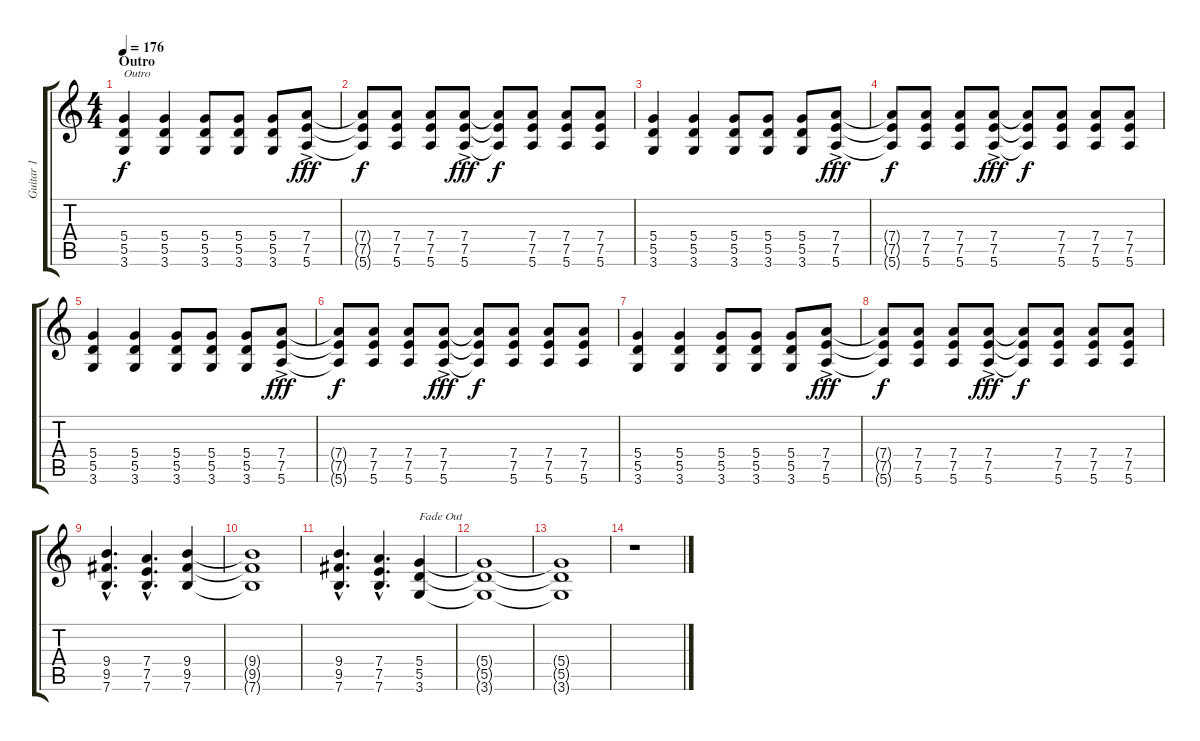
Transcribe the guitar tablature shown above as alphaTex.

\track ("Guitar 1" "Guitar 1") {instrument distortionguitar}
\staff {score tabs}
\tuning (E4 B3 G3 D3 A2 E2) {hide}
\ts (4 4)
\section ("" "Outro")
\tempo 176
\clef g2
\ks c
(5.4 5.5 3.6).4{txt "Outro" dy f} (5.4 5.5 3.6).4 (5.4 5.5 3.6).8 (5.4 5.5 3.6).8 (5.4 5.5 3.6).8 (7.4 7.5 5.6{ac}).8{dy fff} |
(7.4{t} 7.5{t} 5.6{t}).8{dy f} (7.4 7.5 5.6).8 (7.4 7.5 5.6).8 (7.4{ac} 7.5{ac} 5.6{ac}).8{dy fff} (7.4{t} 7.5{t} 5.6{t}).8{dy f} (7.4 7.5 5.6).8 (7.4 7.5 5.6).8 (7.4 7.5 5.6).8 |
(5.4 5.5 3.6).4 (5.4 5.5 3.6).4 (5.4 5.5 3.6).8 (5.4 5.5 3.6).8 (5.4 5.5 3.6).8 (7.4 7.5 5.6{ac}).8{dy fff} |
(7.4{t} 7.5{t} 5.6{t}).8{dy f} (7.4 7.5 5.6).8 (7.4 7.5 5.6).8 (7.4{ac} 7.5{ac} 5.6{ac}).8{dy fff} (7.4{t} 7.5{t} 5.6{t}).8{dy f} (7.4 7.5 5.6).8 (7.4 7.5 5.6).8 (7.4 7.5 5.6).8 |
(5.4 5.5 3.6).4 (5.4 5.5 3.6).4 (5.4 5.5 3.6).8 (5.4 5.5 3.6).8 (5.4 5.5 3.6).8 (7.4 7.5 5.6{ac}).8{dy fff} |
(7.4{t} 7.5{t} 5.6{t}).8{dy f} (7.4 7.5 5.6).8 (7.4 7.5 5.6).8 (7.4{ac} 7.5{ac} 5.6{ac}).8{dy fff} (7.4{t} 7.5{t} 5.6{t}).8{dy f} (7.4 7.5 5.6).8 (7.4 7.5 5.6).8 (7.4 7.5 5.6).8 |
(5.4 5.5 3.6).4 (5.4 5.5 3.6).4 (5.4 5.5 3.6).8 (5.4 5.5 3.6).8 (5.4 5.5 3.6).8 (7.4 7.5 5.6{ac}).8{dy fff} |
(7.4{t} 7.5{t} 5.6{t}).8{dy f} (7.4 7.5 5.6).8 (7.4 7.5 5.6).8 (7.4{ac} 7.5{ac} 5.6{ac}).8{dy fff} (7.4{t} 7.5{t} 5.6{t}).8{dy f} (7.4 7.5 5.6).8 (7.4 7.5 5.6).8 (7.4 7.5 5.6).8 |
(9.4 9.5{hac} 7.6{hac}).4{d} (7.4 7.5{hac} 7.6{hac}).4{d} (9.4 9.5 7.6).4 |
(9.4{t} 9.5{t} 7.6{t}).1 |
(9.4{hac} 9.5{hac} 7.6{hac}).4{d} (7.4{hac} 7.5{hac} 7.6{hac}).4{d} (5.4 5.5 3.6).4{txt "Fade Out"} |
(5.4{t} 5.5{t} 3.6{t}).1 |
(5.4{t} 5.5{t} 3.6{t}).1 |
r.1
